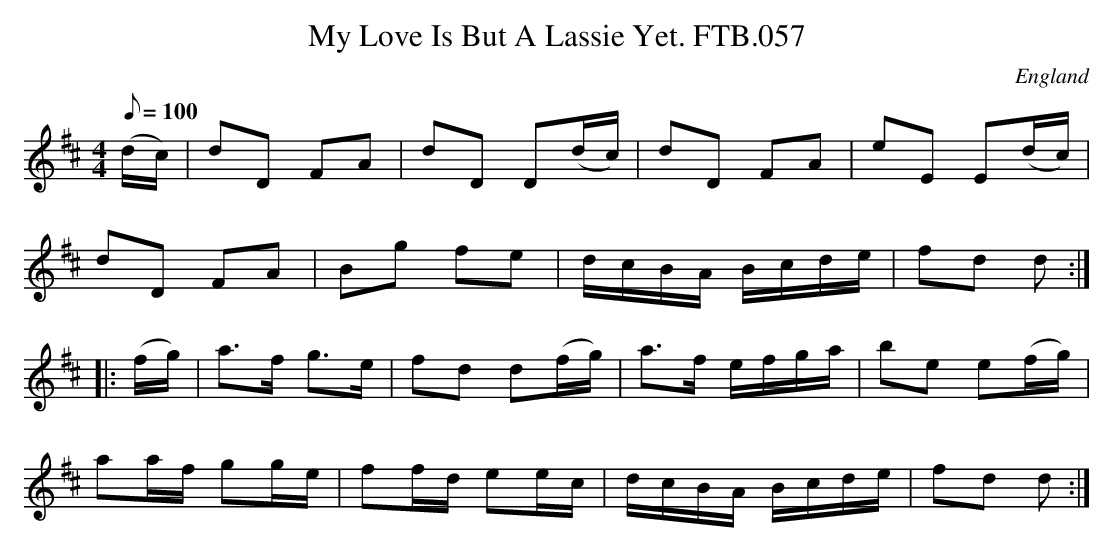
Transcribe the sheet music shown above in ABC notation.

X:1
T:My Love Is But A Lassie Yet. FTB.057
M:4/4
Q:100
O:England
K:D
(d/c/)|dD FA|dD D(d/c/)|dD FA|eE E(d/c/)|
dD FA|Bg fe|d/c/B/A/ B/c/d/e/|fd d:|
|:(f/g/)|a>f g>e|fd d(f/g/)|a>f e/f/g/a/|be e(f/g/)|
aa/f/ gg/e/|ff/d/ ee/c/|d/c/B/A/ B/c/d/e/|fd d:|
